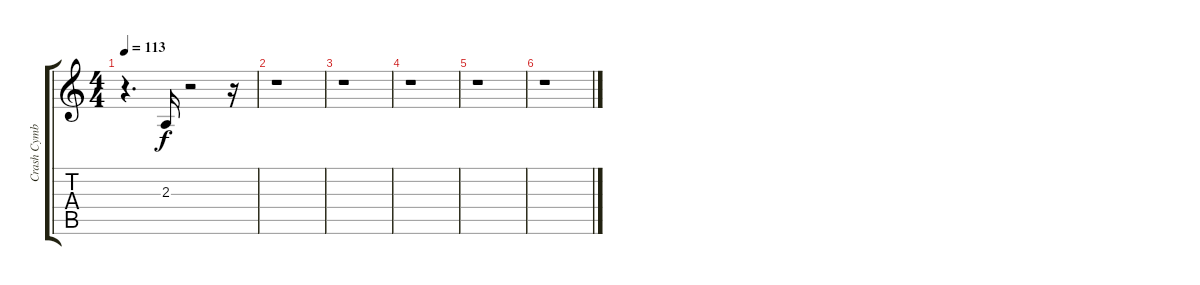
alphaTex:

\track ("Crash Cymbal" "Crash Cymb") {instrument acousticgrandpiano}
\staff {score tabs}
\tuning (E4 B3 G3 D3 A2 E2) {hide}
\ts (4 4)
\tempo 113
\clef g2
\ks c
r.4{d dy f} 2.3.16 r.2 r.16 |
r.1 |
r.1 |
r.1 |
r.1 |
r.1
